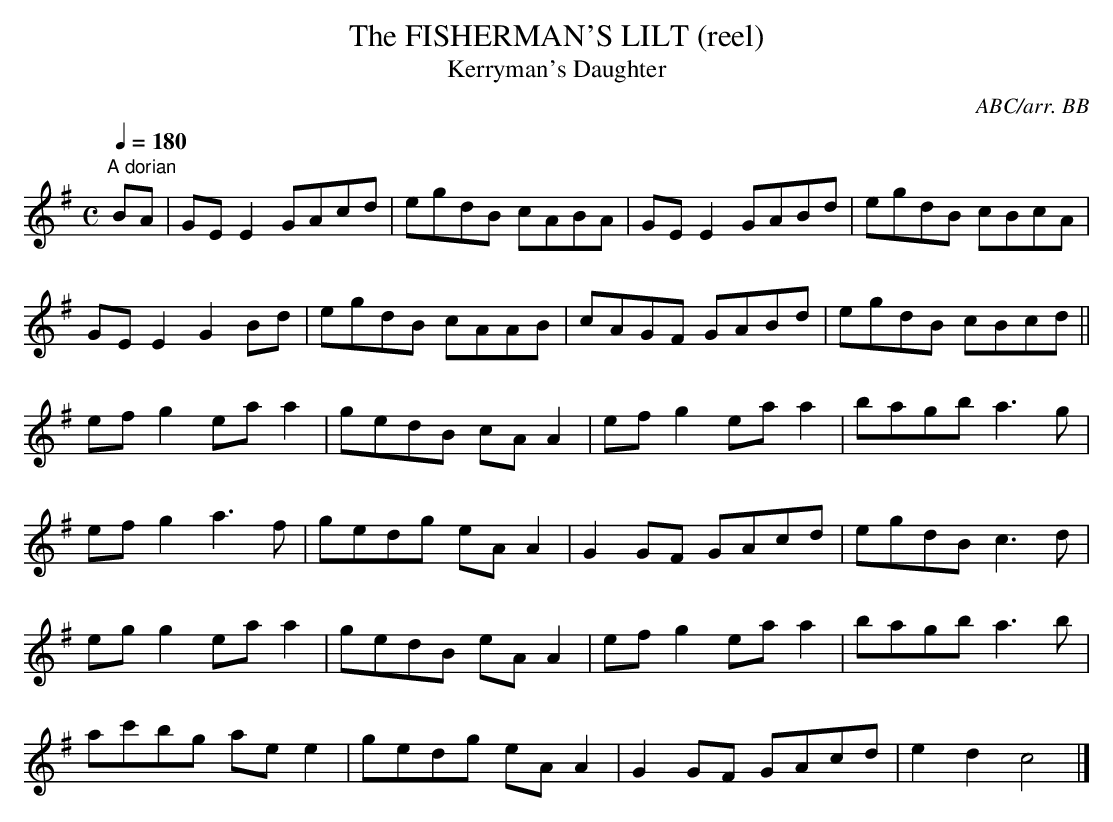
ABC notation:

X:1
T:FISHERMAN'S LILT (reel), The
T:Kerryman's Daughter
C:ABC/arr. BB
M:C
L:1/8
Q:1/4=180
K:G
"A dorian"
BA|GEE2 GAcd|egdB cABA|GEE2 GABd|egdB cBcA|
GEE2 G2Bd|egdB cAAB|cAGF GABd|egdB cBcd ||
efg2 eaa2|gedB cAA2|efg2 eaa2|bagb a3g|
efg2 a3f|gedg eAA2|G2GF GAcd|egdB c3d|
egg2 eaa2|gedB eAA2|efg2 eaa2|bagb a3b|
ac'bg aee2|gedg eAA2|G2GF GAcd|e2d2 c4|]
